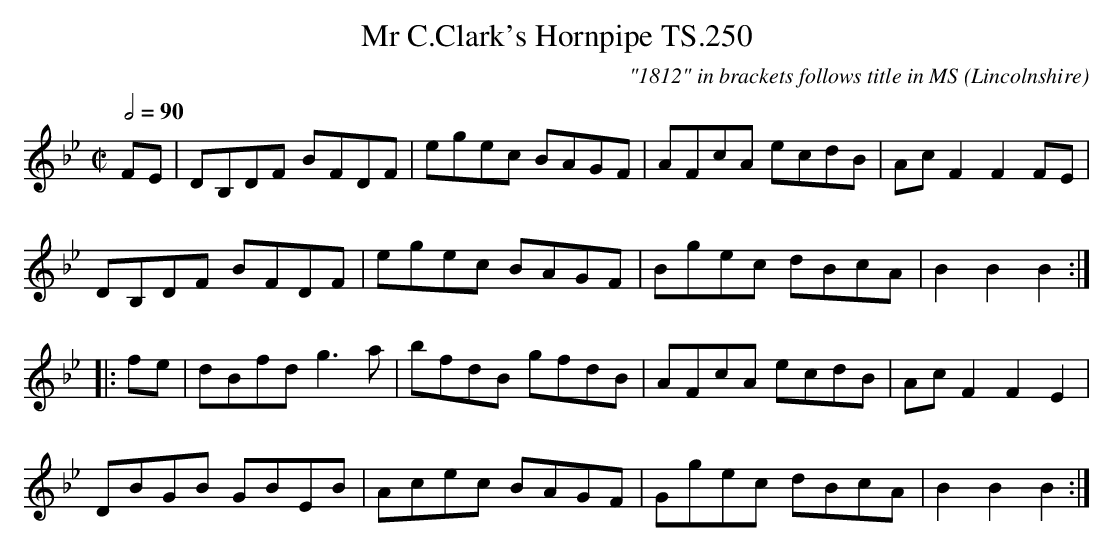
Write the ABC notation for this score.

X:1
T:Mr C.Clark's Hornpipe TS.250
C:"1812" in brackets follows title in MS
L:1/8
M:C|
O:Lincolnshire
Q:1/2=90
K:Bb
FE|DB,DF BFDF|egec BAGF|AFcA ecdB|Ac F2F2FE|!
DB,DF BFDF|egec BAGF|Bgec dBcA|B2B2B2:|!
|:fe|dBfd g2>a2|bfdB gfdB|AFcA ecdB|AcF2F2E2|!
DBGB GBEB|Acec BAGF|Ggec dBcA|B2B2B2:|]
